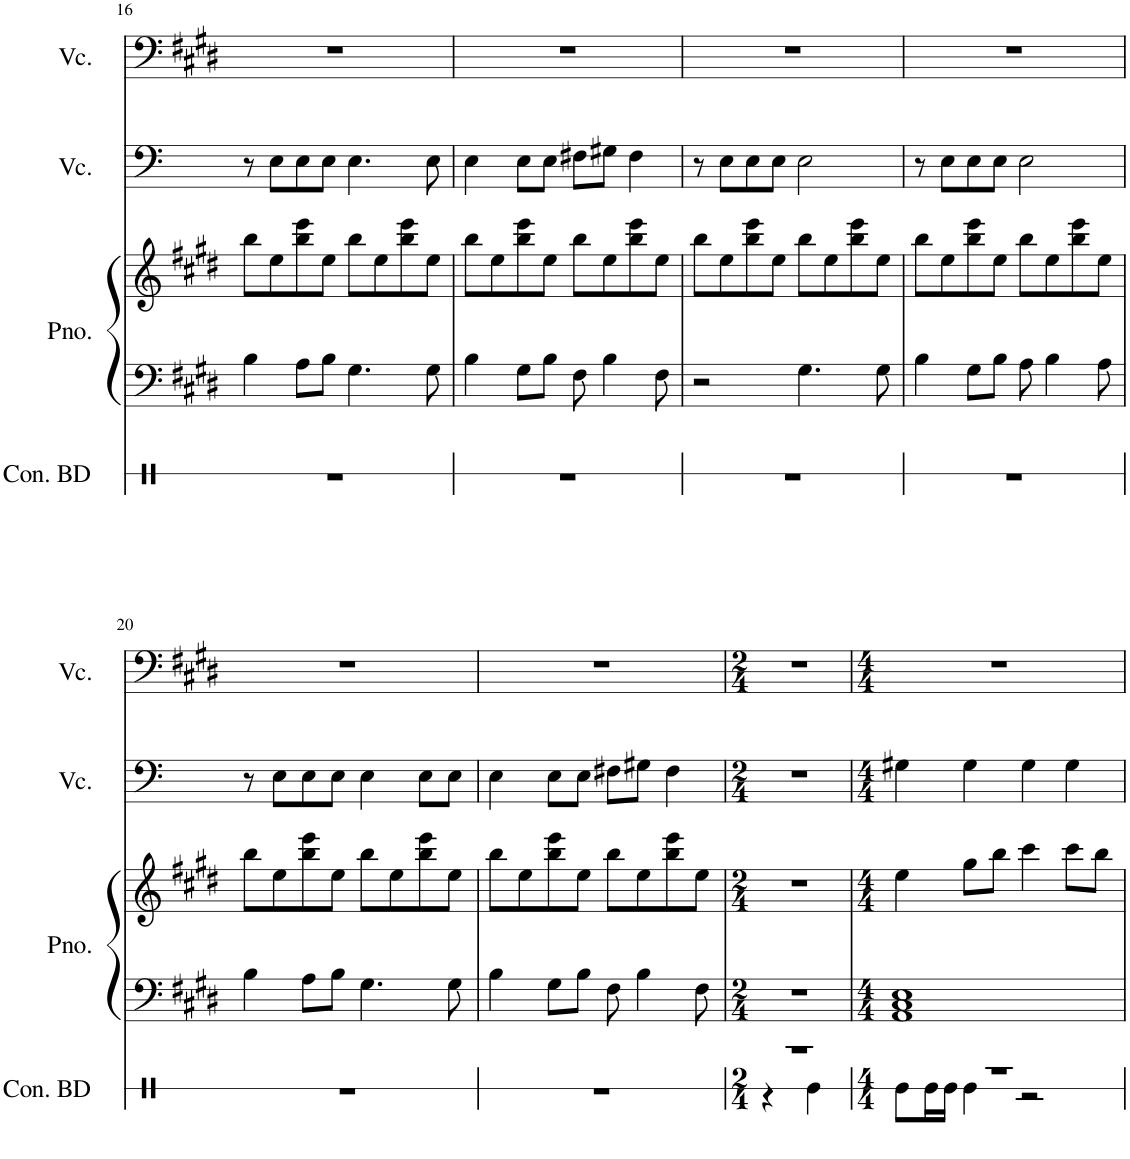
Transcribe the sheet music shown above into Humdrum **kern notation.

**kern	**kern	**kern	**kern	**kern
*part4	*part3	*part3	*part2	*part1
*staff5	*staff4	*staff3	*staff2	*staff1
*I"Concert Bass Drum, Concert Bass Drum	*I"Piano, Piano	*	*I"Violoncello	*I"Violoncello, Violoncello
*I'Con. BD	*I'Pno.	*	*I'Vc.	*I'Vc.
!!LO:PB:g=z
*clefX	*clefF4	*clefG2	*clefF4	*clefF4
*k[]	*k[f#c#g#d#]	*k[f#c#g#d#]	*k[]	*k[f#c#g#d#]
*M4/4	*M4/4	*M4/4	*M4/4	*M4/4
=16	=16	=16	=16	=16
1r	4B\	8bb\L	8r	1r
.	.	8ee\	8E\L	.
.	8A\L	8bb\ 8eee\	8E\	.
.	8B\J	8ee\J	8E\J	.
.	4.G#\	8bb\L	4.E\	.
.	.	8ee\	.	.
.	.	8bb\ 8eee\	.	.
.	8G#\	8ee\J	8E\	.
=17	=17	=17	=17	=17
1r	4B\	8bb\L	4E\	1r
.	.	8ee\	.	.
.	8G#\L	8bb\ 8eee\	8E\L	.
.	8B\J	8ee\J	8E\J	.
.	8F#\	8bb\L	8F#X\L	.
.	4B\	8ee\	8G#X\J	.
.	.	8bb\ 8eee\	4F#\	.
.	8F#\	8ee\J	.	.
=18	=18	=18	=18	=18
1r	2r	8bb\L	8r	1r
.	.	8ee\	8E\L	.
.	.	8bb\ 8eee\	8E\	.
.	.	8ee\J	8E\J	.
.	4.G#\	8bb\L	2E\	.
.	.	8ee\	.	.
.	.	8bb\ 8eee\	.	.
.	8G#\	8ee\J	.	.
=19	=19	=19	=19	=19
1r	4B\	8bb\L	8r	1r
.	.	8ee\	8E\L	.
.	8G#\L	8bb\ 8eee\	8E\	.
.	8B\J	8ee\J	8E\J	.
.	8A\	8bb\L	2E\	.
.	4B\	8ee\	.	.
.	.	8bb\ 8eee\	.	.
.	8A\	8ee\J	.	.
!!LO:LB:g=z
=20	=20	=20	=20	=20
1r	4B\	8bb\L	8r	1r
.	.	8ee\	8E\L	.
.	8A\L	8bb\ 8eee\	8E\	.
.	8B\J	8ee\J	8E\J	.
.	4.G#\	8bb\L	4E\	.
.	.	8ee\	.	.
.	.	8bb\ 8eee\	8E\L	.
.	8G#\	8ee\J	8E\J	.
=21	=21	=21	=21	=21
1r	4B\	8bb\L	4E\	1r
.	.	8ee\	.	.
.	8G#\L	8bb\ 8eee\	8E\L	.
.	8B\J	8ee\J	8E\J	.
.	8F#\	8bb\L	8F#X\L	.
.	4B\	8ee\	8G#X\J	.
.	.	8bb\ 8eee\	4F#\	.
.	8F#\	8ee\J	.	.
=22	=22	=22	=22	=22
*M2/4	*M2/4	*M2/4	*M2/4	*M2/4
*^	*	*	*	*
2r	4r	2r	2r	2r	2r
.	4Re\	.	.	.	.
=23	=23	=23	=23	=23	=23
*M4/4	*	*M4/4	*M4/4	*M4/4	*M4/4
1r	8Re\L	1AA 1C# 1E	4ee\	4G#X\	1r
.	16Re\L	.	.	.	.
.	16Re\JJ	.	.	.	.
.	4Re\	.	8gg#\L	4G#\	.
.	.	.	8bb\J	.	.
.	2r	.	4ccc#\	4G#\	.
.	.	.	8ccc#\L	4G#\	.
.	.	.	8bb\J	.	.
*v	*v	*	*	*	*
=	=	=	=	=
*-	*-	*-	*-	*-
